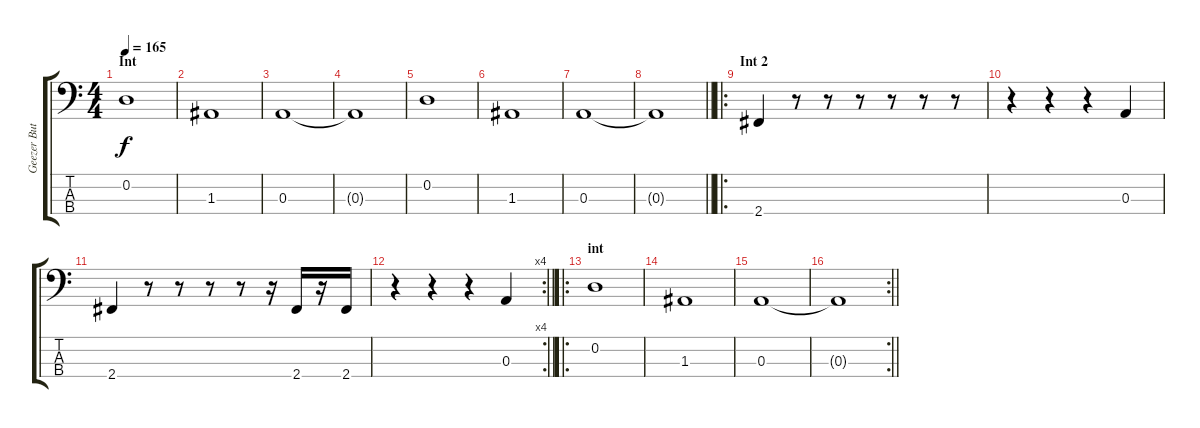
\track ("Geezer Butler" "Geezer But") {instrument electricbassfinger}
\staff {score tabs}
\tuning (G2 D2 A1 E1) {hide}
\ts (4 4)
\section ("" "Int")
\tempo 165
\clef f4
\ks c
0.2.1{dy f} |
1.3.1 |
0.3.1 |
0.3{t}.1 |
0.2.1 |
1.3.1 |
0.3.1 |
\barLineRight lightlight
0.3{t}.1 |
\ro
\section ("" "Int 2")
2.4.4 r.8 r.8 r.8 r.8 r.8 r.8 |
r.4 r.4 r.4 0.3.4 |
2.4.4 r.8 r.8 r.8 r.8 r.16 2.4.16 r.16 2.4.16 |
\rc 4
\barLineRight lightlight
r.4 r.4 r.4 0.3.4 |
\ro
\section ("" "int")
0.2.1 |
1.3.1 |
0.3.1 |
\rc 2
\barLineRight lightlight
0.3{t}.1
